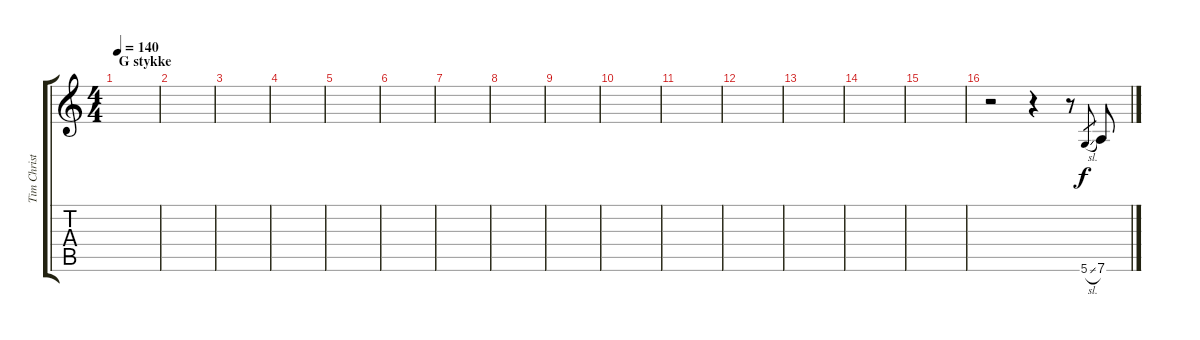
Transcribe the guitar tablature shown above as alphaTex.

\track ("Tim Christensen (Guitar 2) Clean" "Tim Christ") {instrument electricguitarclean}
\staff {score tabs}
\tuning (D4 A3 F3 C3 G2 D2) {hide}
\ts (4 4)
\section ("" "G stykke")
\tempo 140
\clef g2
\ks c
|
|
|
|
|
|
|
|
|
|
|
|
|
|
|
r.2 r.4 r.8 5.6{sl}.8{gr} 7.6.8
